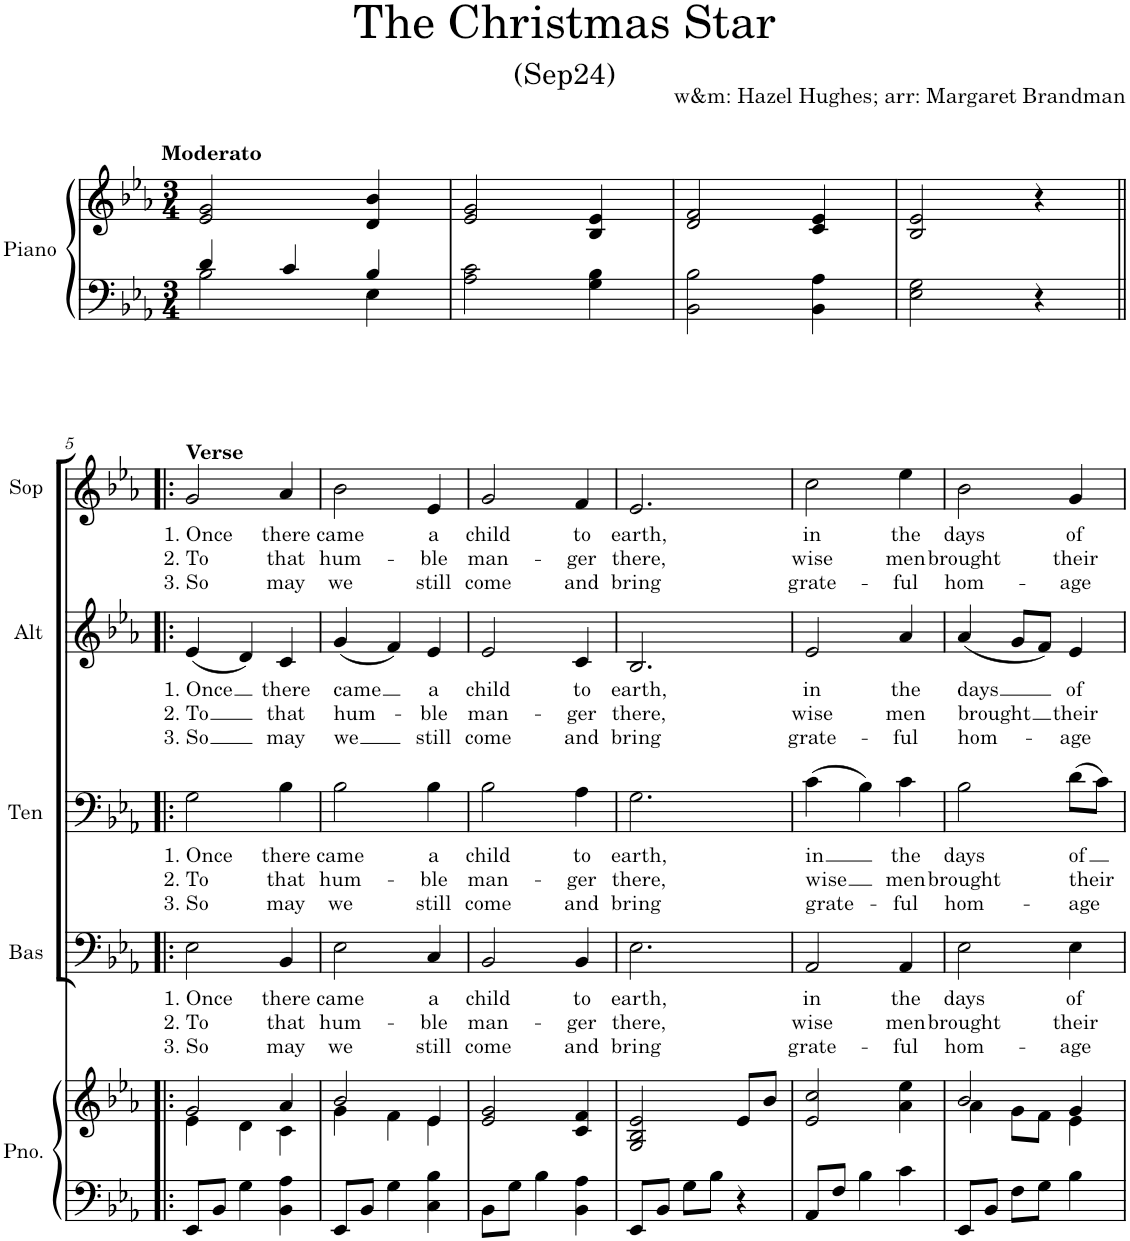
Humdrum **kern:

**kern	**kern	**kern	**text	**text	**text	**kern	**text	**text	**text	**kern	**text	**text	**text	**kern	**text	**text	**text
*part5	*part5	*part4	*part4	*part4	*part4	*part3	*part3	*part3	*part3	*part2	*part2	*part2	*part2	*part1	*part1	*part1	*part1
*staff6	*staff5	*staff4	*staff4	*staff4	*staff4	*staff3	*staff3	*staff3	*staff3	*staff2	*staff2	*staff2	*staff2	*staff1	*staff1	*staff1	*staff1
*I"Piano	*	*I"Bass	*	*	*	*I"Tenor	*	*	*	*I"Alto	*	*	*	*I"Soprano	*	*	*
*I'Pno.	*	*I'Bas	*	*	*	*I'Ten	*	*	*	*I'Alt	*	*	*	*I'Sop	*	*	*
*clefF4	*clefG2	*clefF4	*	*	*	*clefF4	*	*	*	*clefG2	*	*	*	*clefG2	*	*	*
*k[b-e-a-]	*k[b-e-a-]	*k[b-e-a-]	*	*	*	*k[b-e-a-]	*	*	*	*k[b-e-a-]	*	*	*	*k[b-e-a-]	*	*	*
*M3/4	*M3/4	*M3/4	*	*	*	*M3/4	*	*	*	*M3/4	*	*	*	*M3/4	*	*	*
=1	=1	=1	=1	=1	=1	=1	=1	=1	=1	=1	=1	=1	=1	=1	=1	=1	=1
*^	*	*	*	*	*	*	*	*	*	*	*	*	*	*	*	*	*
!	!	!	!	!	!	!	!	!	!	!	!	!	!	!	!LO:TX:a:B:t=Moderato	!	!	!
4d/	2B-\	2e-/ 2g/	2.r	.	.	.	2.r	.	.	.	2.r	.	.	.	2.r	.	.	.
4c/	.	.	.	.	.	.	.	.	.	.	.	.	.	.	.	.	.	.
4B-/	4E-\	4d/ 4b-/	.	.	.	.	.	.	.	.	.	.	.	.	.	.	.	.
*v	*v	*	*	*	*	*	*	*	*	*	*	*	*	*	*	*	*	*
=2	=2	=2	=2	=2	=2	=2	=2	=2	=2	=2	=2	=2	=2	=2	=2	=2	=2
2A-\ 2c\	2e-/ 2g/	2.r	.	.	.	2.r	.	.	.	2.r	.	.	.	2.r	.	.	.
4G\ 4B-\	4B-/ 4e-/	.	.	.	.	.	.	.	.	.	.	.	.	.	.	.	.
=3	=3	=3	=3	=3	=3	=3	=3	=3	=3	=3	=3	=3	=3	=3	=3	=3	=3
2BB-\ 2B-\	2d/ 2f/	2.r	.	.	.	2.r	.	.	.	2.r	.	.	.	2.r	.	.	.
4BB-\ 4A-\	4c/ 4e-/	.	.	.	.	.	.	.	.	.	.	.	.	.	.	.	.
=4	=4	=4	=4	=4	=4	=4	=4	=4	=4	=4	=4	=4	=4	=4	=4	=4	=4
2E-\ 2G\	2B-/ 2e-/	2.r	.	.	.	2.r	.	.	.	2.r	.	.	.	2.r	.	.	.
4r	4r	.	.	.	.	.	.	.	.	.	.	.	.	.	.	.	.
!!LO:LB:g=z
=5!|:	=5!|:	=5!|:	=5!|:	=5!|:	=5!|:	=5!|:	=5!|:	=5!|:	=5!|:	=5!|:	=5!|:	=5!|:	=5!|:	=5!|:	=5!|:	=5!|:	=5!|:
*	*^	*	*	*	*	*	*	*	*	*	*	*	*	*	*	*	*
!	!	!	!	!	!	!	!	!	!	!	!	!	!	!	!LO:TX:a:B:t=Verse	!	!	!
!	!	!	!	!LO:LY:b	!LO:LY:b	!LO:LY:b	!	!LO:LY:b	!LO:LY:b	!LO:LY:b	!	!LO:LY:b	!LO:LY:b	!LO:LY:b	!	!LO:LY:b	!LO:LY:b	!LO:LY:b
8EE-/L	2g/	4e-\	2E-\	1. Once	2. To	3. So	2G\	1. Once	2. To	3. So	(4e-/	1. Once	2. To	3. So	2g/	1. Once	2. To	3. So
8BB-/J	.	.	.	.	.	.	.	.	.	.	.	.	.	.	.	.	.	.
4G\	.	4d\	.	.	.	.	.	.	.	.	4d/)	.	.	.	.	.	.	.
!	!	!	!	!LO:LY:b	!LO:LY:b	!LO:LY:b	!	!LO:LY:b	!LO:LY:b	!LO:LY:b	!	!LO:LY:b	!LO:LY:b	!LO:LY:b	!	!LO:LY:b	!LO:LY:b	!LO:LY:b
4BB-\ 4A-\	4a-/	4c\	4BB-/	there	that	may	4B-\	there	that	may	4c/	there	that	may	4a-/	there	that	may
=6	=6	=6	=6	=6	=6	=6	=6	=6	=6	=6	=6	=6	=6	=6	=6	=6	=6	=6
!	!	!	!	!LO:LY:b	!LO:LY:b	!LO:LY:b	!	!LO:LY:b	!LO:LY:b	!LO:LY:b	!	!LO:LY:b	!LO:LY:b	!LO:LY:b	!	!LO:LY:b	!LO:LY:b	!LO:LY:b
8EE-/L	2b-/	4g\	2E-\	came	hum-	we	2B-\	came	hum-	we	(4g/	came	hum-	we	2b-\	came	hum-	we
8BB-/J	.	.	.	.	.	.	.	.	.	.	.	.	.	.	.	.	.	.
4G\	.	4f\	.	.	.	.	.	.	.	.	4f/)	.	.	.	.	.	.	.
!	!	!	!	!LO:LY:b	!LO:LY:b	!LO:LY:b	!	!LO:LY:b	!LO:LY:b	!LO:LY:b	!	!LO:LY:b	!LO:LY:b	!LO:LY:b	!	!LO:LY:b	!LO:LY:b	!LO:LY:b
4C\ 4B-\	4e-/	4e-\	4C/	a	-ble	still	4B-\	a	-ble	still	4e-/	a	-ble	still	4e-/	a	-ble	still
=7	=7	=7	=7	=7	=7	=7	=7	=7	=7	=7	=7	=7	=7	=7	=7	=7	=7	=7
!	!	!	!	!LO:LY:b	!LO:LY:b	!LO:LY:b	!	!LO:LY:b	!LO:LY:b	!LO:LY:b	!	!LO:LY:b	!LO:LY:b	!LO:LY:b	!	!LO:LY:b	!LO:LY:b	!LO:LY:b
*	*v	*v	*	*	*	*	*	*	*	*	*	*	*	*	*	*	*	*
8BB-\L	2e-/ 2g/	2BB-/	child	man-	come	2B-\	child	man-	come	2e-/	child	man-	come	2g/	child	man-	come
8G\J	.	.	.	.	.	.	.	.	.	.	.	.	.	.	.	.	.
4B-\	.	.	.	.	.	.	.	.	.	.	.	.	.	.	.	.	.
!	!	!	!LO:LY:b	!LO:LY:b	!LO:LY:b	!	!LO:LY:b	!LO:LY:b	!LO:LY:b	!	!LO:LY:b	!LO:LY:b	!LO:LY:b	!	!LO:LY:b	!LO:LY:b	!LO:LY:b
4BB-\ 4A-\	4c/ 4f/	4BB-/	to	-ger	and	4A-\	to	-ger	and	4c/	to	-ger	and	4f/	to	-ger	and
=8	=8	=8	=8	=8	=8	=8	=8	=8	=8	=8	=8	=8	=8	=8	=8	=8	=8
!	!	!	!LO:LY:b	!LO:LY:b	!LO:LY:b	!	!LO:LY:b	!LO:LY:b	!LO:LY:b	!	!LO:LY:b	!LO:LY:b	!LO:LY:b	!	!LO:LY:b	!LO:LY:b	!LO:LY:b
8EE-/L	2G/ 2B-/ 2e-/	2.E-\	earth,	there,	bring	2.G\	earth,	there,	bring	2.B-/	earth,	there,	bring	2.e-/	earth,	there,	bring
8BB-/J	.	.	.	.	.	.	.	.	.	.	.	.	.	.	.	.	.
8G\L	.	.	.	.	.	.	.	.	.	.	.	.	.	.	.	.	.
8B-\J	.	.	.	.	.	.	.	.	.	.	.	.	.	.	.	.	.
4r	8e-/L	.	.	.	.	.	.	.	.	.	.	.	.	.	.	.	.
.	8b-/J	.	.	.	.	.	.	.	.	.	.	.	.	.	.	.	.
=9	=9	=9	=9	=9	=9	=9	=9	=9	=9	=9	=9	=9	=9	=9	=9	=9	=9
!	!	!	!LO:LY:b	!LO:LY:b	!LO:LY:b	!	!LO:LY:b	!LO:LY:b	!LO:LY:b	!	!LO:LY:b	!LO:LY:b	!LO:LY:b	!	!LO:LY:b	!LO:LY:b	!LO:LY:b
8AA-/L	2e-/ 2cc/	2AA-/	in	wise	grate-	(4c\	in	wise	grate-	2e-/	in	wise	grate-	2cc\	in	wise	grate-
8F/J	.	.	.	.	.	.	.	.	.	.	.	.	.	.	.	.	.
4B-\	.	.	.	.	.	4B-\)	.	.	.	.	.	.	.	.	.	.	.
!	!	!	!LO:LY:b	!LO:LY:b	!LO:LY:b	!	!LO:LY:b	!LO:LY:b	!LO:LY:b	!	!LO:LY:b	!LO:LY:b	!LO:LY:b	!	!LO:LY:b	!LO:LY:b	!LO:LY:b
4c\	4a-\ 4ee-\	4AA-/	the	men	-ful	4c\	the	men	-ful	4a-/	the	men	-ful	4ee-\	the	men	-ful
=10	=10	=10	=10	=10	=10	=10	=10	=10	=10	=10	=10	=10	=10	=10	=10	=10	=10
*	*^	*	*	*	*	*	*	*	*	*	*	*	*	*	*	*	*
!	!	!	!	!LO:LY:b	!LO:LY:b	!LO:LY:b	!	!LO:LY:b	!LO:LY:b	!LO:LY:b	!	!LO:LY:b	!LO:LY:b	!LO:LY:b	!	!LO:LY:b	!LO:LY:b	!LO:LY:b
8EE-/L	2b-/	4a-\	2E-\	days	brought	hom-	2B-\	days	brought	hom-	(4a-/	days	brought	hom-	2b-\	days	brought	hom-
8BB-/J	.	.	.	.	.	.	.	.	.	.	.	.	.	.	.	.	.	.
8F\L	.	8g\L	.	.	.	.	.	.	.	.	8g/L	.	.	.	.	.	.	.
8G\J	.	8f\J	.	.	.	.	.	.	.	.	8f/J)	.	.	.	.	.	.	.
!	!	!	!	!LO:LY:b	!LO:LY:b	!LO:LY:b	!	!LO:LY:b	!LO:LY:b	!LO:LY:b	!	!LO:LY:b	!LO:LY:b	!LO:LY:b	!	!LO:LY:b	!LO:LY:b	!LO:LY:b
4B-\	4g/	4e-\	4E-\	of	their	-age	(8d\L	of	their	-age	4e-/	of	their	-age	4g/	of	their	-age
.	.	.	.	.	.	.	8c\J)	.	.	.	.	.	.	.	.	.	.	.
*	*v	*v	*	*	*	*	*	*	*	*	*	*	*	*	*	*	*	*
=	=	=	=	=	=	=	=	=	=	=	=	=	=	=	=	=	=
*-	*-	*-	*-	*-	*-	*-	*-	*-	*-	*-	*-	*-	*-	*-	*-	*-	*-
